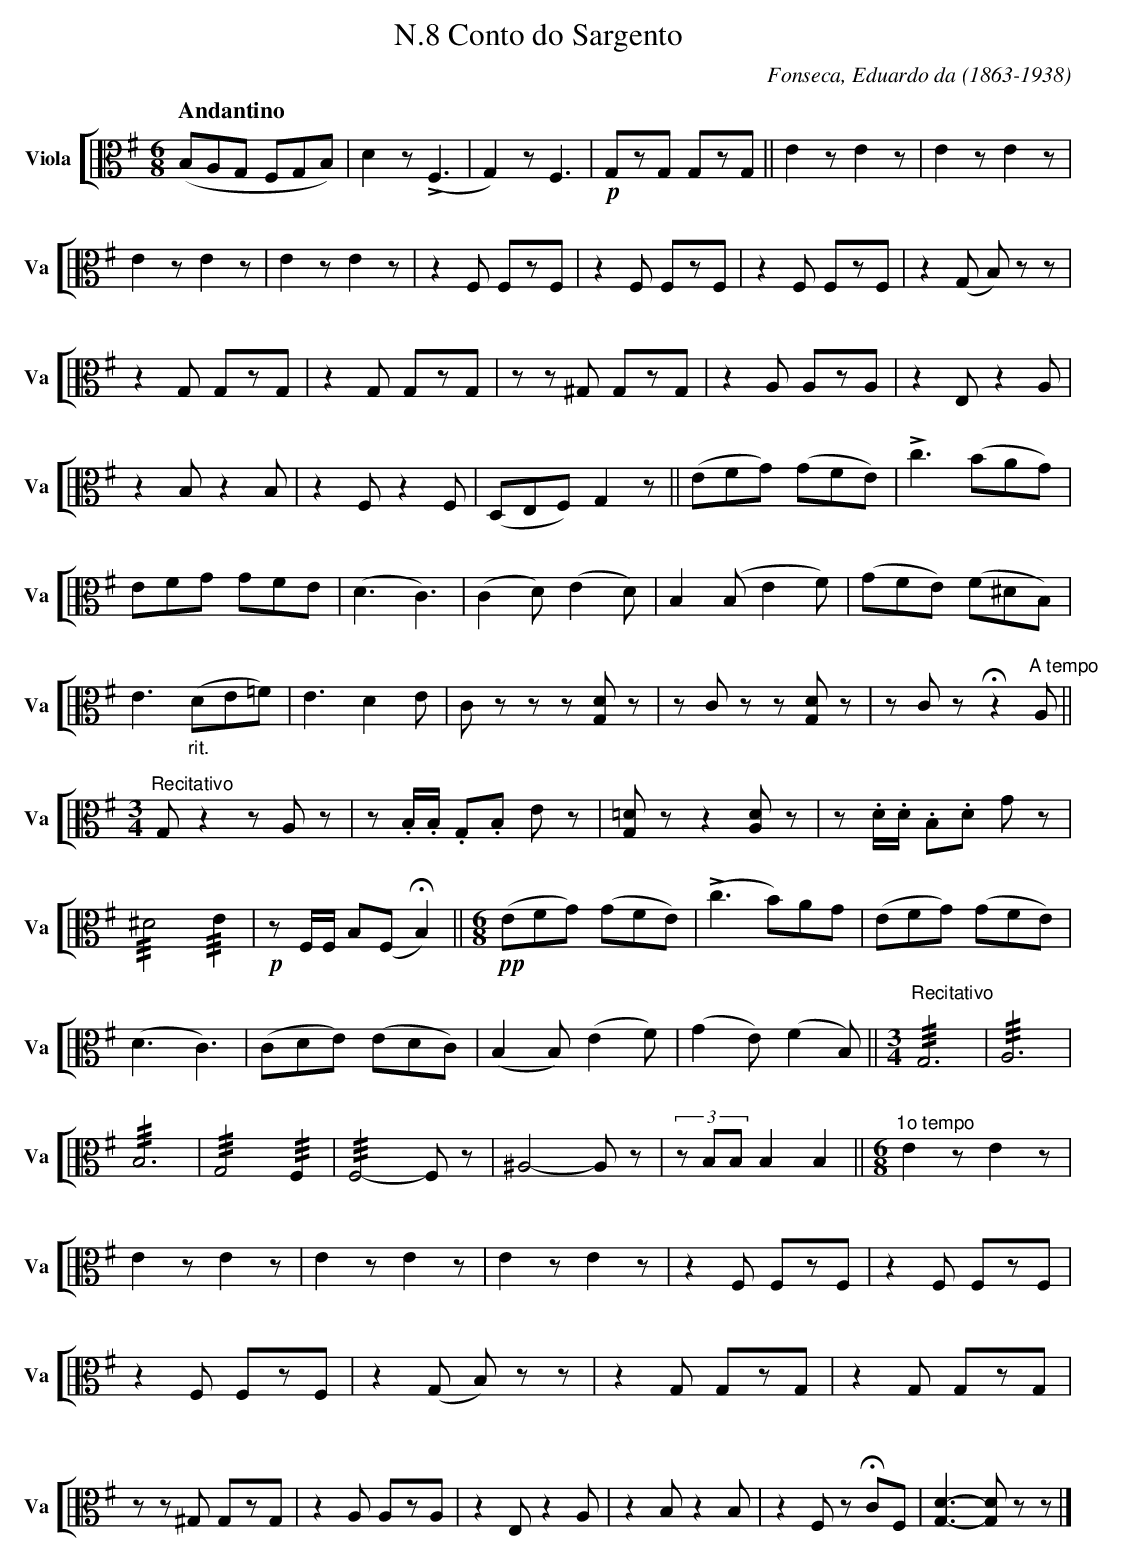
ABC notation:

X:1
T:N.8 Conto do Sargento
C:Fonseca, Eduardo da (1863-1938)
M:6/8
L:1/8
K:G
V: 4 clef=alto name="Viola" sname="Va"
%%staves [ 4 ]
[Q: "Andantino"](B,A,G, F,G,B,) | D2z !>!(F,3| G,2)zF,3| !p!G,zG, G,zG, || \
   E2z E2z     | E2z E2z    | E2z E2z    | E2z E2z     | z2F, F,zF, | z2F, F,zF,| z2F, F,zF,|\
   z2(G, B,)zz | z2G, G,zG, | z2G, G,zG, | zz^G, G,zG, | z2A, A,zA, | z2E, z2 A,| z2B, z2B, | \
   z2 F, z2F, | (D,E,F,) G,2z || (EFG) (GFE) | !>!c3 (BAG) | EFG GFE | \
   (D3C3) | (C2D)(E2D)| B,2(B,E2F) | (GFE) (F^DB,) | E3 "_rit."(DE=F)| E3D2E| \
   Czz z[G,D]z | zCz z[G,D]z | zCz !fermata!z2"^A tempo"A,|| \
   [M:3/4] "^Recitativo" G,z2 zA,z | z.B,/.B,/ .G,.B, Ez | [G,=D]z z2 [A,D]z | \
   z.D/.D/ .B,.D Gz | !///!^D4 !///!E2 | !p! zF,/F,/ B,(F, !fermata!B,2) || \
   [M:6/8] !pp! (EFG) (GFE) | (!>!c3 B)AG | (EFG) (GFE) | \
   (D3C3) |  (CDE) (EDC)| (B,2B,) (E2F) | (G2E) (F2B,) || \
   [M:3/4] "^Recitativo"  !///!G,6 | !///!A,6 | !///!B,6 | !///!G,4 !///!F,2 | \
   !///!F,4-F,z | ^A,4-A,z | (3zB,B, B,2B,2 || [M:6/8] "^1o tempo" \
   E2z E2z     | E2z E2z    | E2z E2z    | E2z E2z     | z2F, F,zF, | z2F, F,zF,| z2F, F,zF,|\
   z2(G, B,)zz | z2G, G,zG, | z2G, G,zG, | zz^G, G,zG, | z2A, A,zA, | z2E, z2 A,| z2B, z2B, | \
   z2F,z !fermata!CF, | [G,D]3-[G,D]zz |] \
